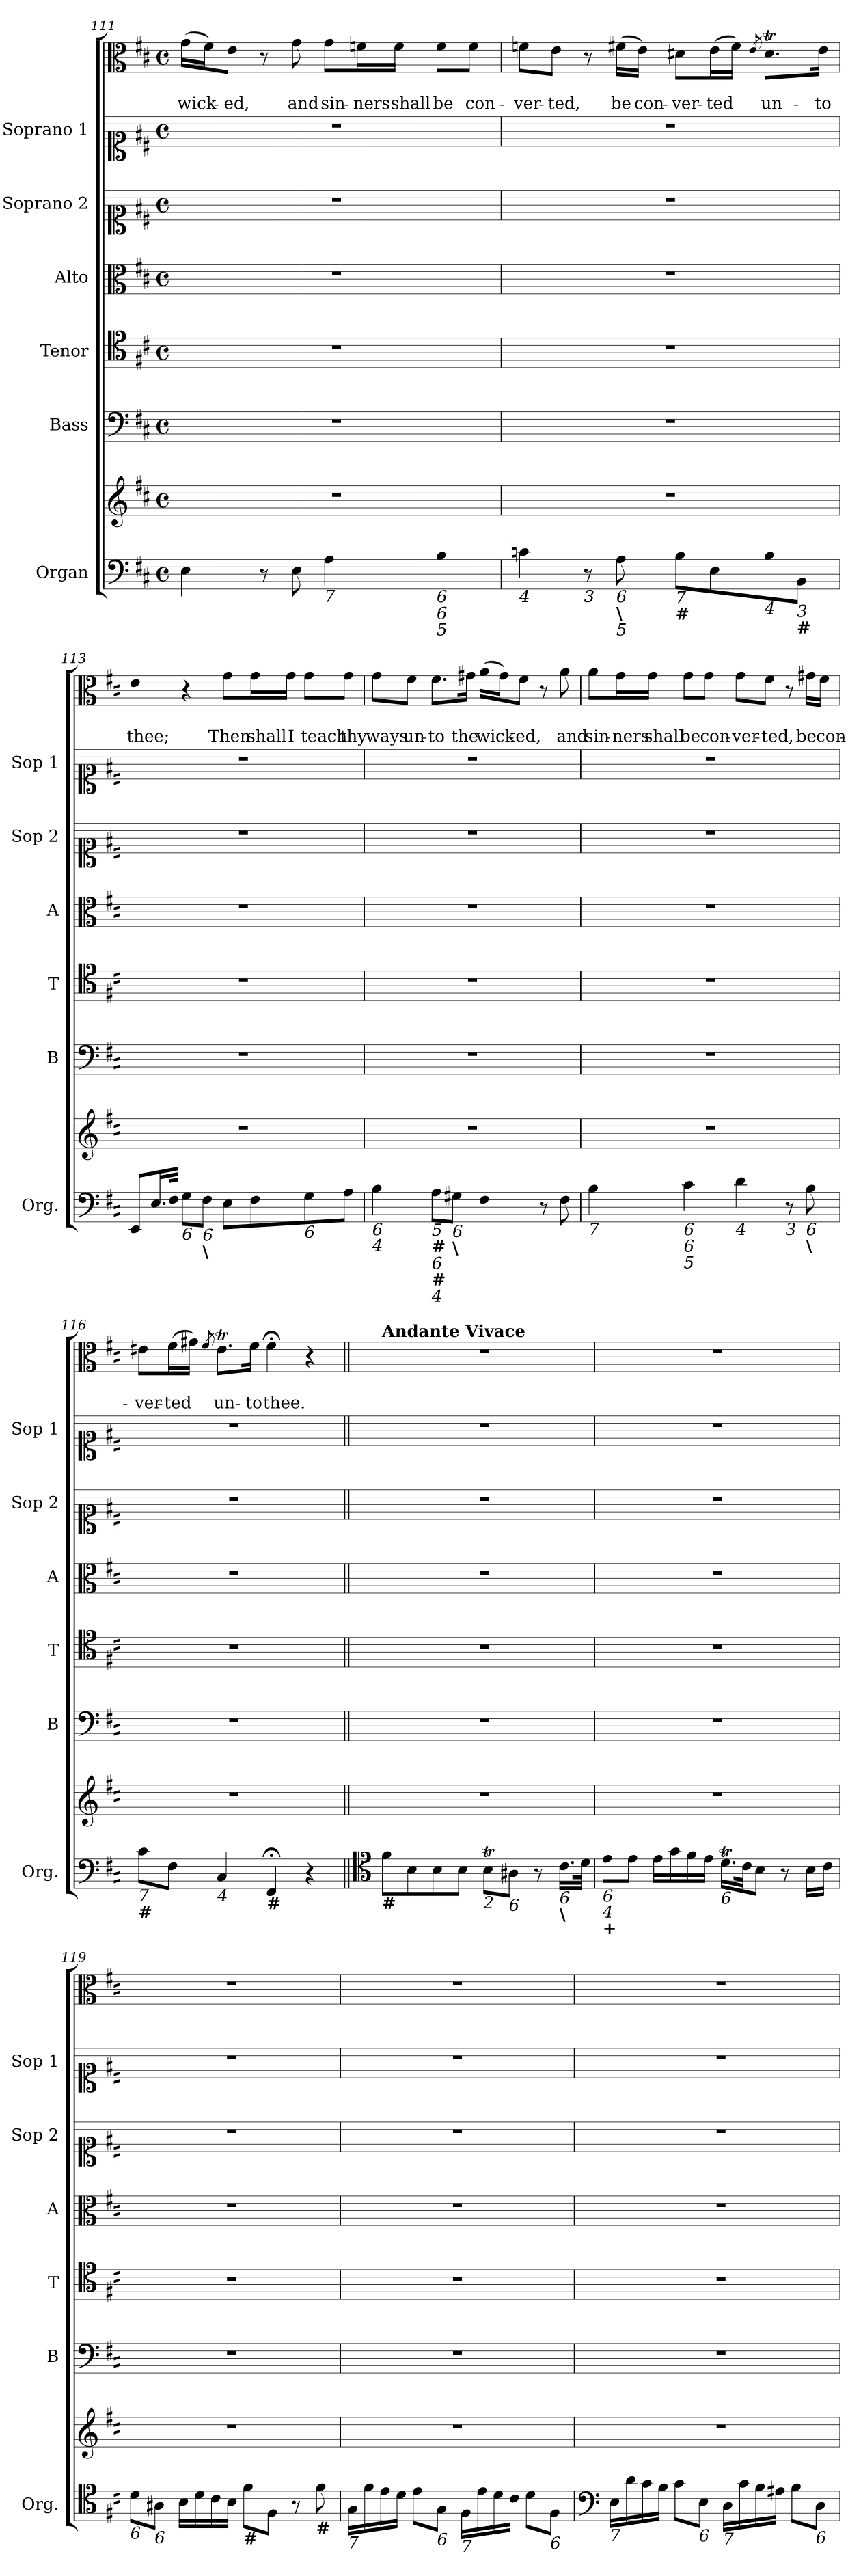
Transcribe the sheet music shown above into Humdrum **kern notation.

**kern	**kern	**kern	**kern	**kern	**kern	**kern	**kern	**text	**text
*part7	*part7	*part6	*part5	*part4	*part3	*part2	*part1	*part1	*part1
*staff8	*staff7	*staff6	*staff5	*staff4	*staff3	*staff2	*staff1	*staff1	*staff1
*I"Organ	*	*I"Bass	*I"Tenor	*I"Alto	*I"Soprano 2	*I"Soprano 1	*	*	*
*I'Org.	*	*I'B	*I'T	*I'A	*I'Sop 2	*I'Sop 1	*	*	*
*clefF4	*clefG2	*clefF4	*clefC4	*clefC3	*clefC1	*clefC1	*clefC3	*	*
*k[f#c#]	*k[f#c#]	*k[f#c#]	*k[f#c#]	*k[f#c#]	*k[f#c#]	*k[f#c#]	*k[f#c#]	*	*
*b:	*b:	*b:	*b:	*b:	*b:	*b:	*b:	*	*
*M4/4	*M4/4	*M4/4	*M4/4	*M4/4	*M4/4	*M4/4	*M4/4	*	*
*met(c)	*met(c)	*met(c)	*met(c)	*met(c)	*met(c)	*met(c)	*met(c)	*	*
=111	=111	=111	=111	=111	=111	=111	=111	=111	=111
!	!	!	!	!	!	!	!	!	!LO:LY:b
4E\	1r	1r	1r	1r	1r	1r	(>16g\LL	.	wick-
.	.	.	.	.	.	.	16f#\J)	.	.
!	!	!	!	!	!	!	!	!	!LO:LY:b
.	.	.	.	.	.	.	8e\J	.	-ed,
8r	.	.	.	.	.	.	8r	.	.
!	!	!	!	!	!	!	!	!	!LO:LY:b
8E\	.	.	.	.	.	.	8g\	.	and
!LO:TX:b:i:t=7	!	!	!	!	!	!	!	!	!
!	!	!	!	!	!	!	!	!	!LO:LY:b
4A\	.	.	.	.	.	.	8g\L	.	sin-
!	!	!	!	!	!	!	!	!	!LO:LY:b
.	.	.	.	.	.	.	16fn\L	.	-ners
!	!	!	!	!	!	!	!	!	!LO:LY:b
.	.	.	.	.	.	.	16f\JJ	.	shall
!LO:TX:b:i:t=6	!	!	!	!	!	!	!	!	!
!LO:TX:b:i:t=6	!	!	!	!	!	!	!	!	!
!LO:TX:b:i:t=5	!	!	!	!	!	!	!	!	!
!	!	!	!	!	!	!	!	!	!LO:LY:b
4B\	.	.	.	.	.	.	8f\L	.	be
!	!	!	!	!	!	!	!	!	!LO:LY:b
.	.	.	.	.	.	.	8f\J	.	con-
=112	=112	=112	=112	=112	=112	=112	=112	=112	=112
!LO:TX:b:i:t=4	!	!	!	!	!	!	!	!	!
!	!	!	!	!	!	!	!	!	!LO:LY:b
4cn\	1r	1r	1r	1r	1r	1r	8fn\L	.	-ver-
!	!	!	!	!	!	!	!	!	!LO:LY:b
.	.	.	.	.	.	.	8e\J	.	-ted,
!LO:TX:b:i:t=3	!	!	!	!	!	!	!	!	!
8r	.	.	.	.	.	.	8r	.	.
!LO:TX:b:i:t=6	!	!	!	!	!	!	!	!	!
!LO:TX:b:B:t=\	!	!	!	!	!	!	!	!	!
!LO:TX:b:i:t=5	!	!	!	!	!	!	!	!	!
!	!	!	!	!	!	!	!	!	!LO:LY:b
8A\	.	.	.	.	.	.	(>16f#X\LL	.	be
!	!	!	!	!	!	!	!	!	!LO:LY:b
.	.	.	.	.	.	.	16e\JJ)	.	con-
!LO:TX:b:i:t=7	!	!	!	!	!	!	!	!	!
!LO:TX:b:B:t=#	!	!	!	!	!	!	!	!	!
!	!	!	!	!	!	!	!	!	!LO:LY:b
8B\L	.	.	.	.	.	.	8d#X\L	.	-ver-
!	!	!	!	!	!	!	!	!	!LO:LY:b
8E\	.	.	.	.	.	.	(>16e\L	.	-ted
.	.	.	.	.	.	.	16f#\JJ)	.	.
.	.	.	.	.	.	.	8qe/	.	.
!LO:TX:b:i:t=4	!	!	!	!	!	!	!	!	!
!	!	!	!	!	!	!	!	!	!LO:LY:b
8B\	.	.	.	.	.	.	8.d#t\L	.	un-
!LO:TX:b:i:t=3	!	!	!	!	!	!	!	!	!
!LO:TX:b:B:t=#	!	!	!	!	!	!	!	!	!
8BB\J	.	.	.	.	.	.	.	.	.
!	!	!	!	!	!	!	!	!	!LO:LY:b
.	.	.	.	.	.	.	16e\Jk	.	-to
!!LO:PB:g=z
=113	=113	=113	=113	=113	=113	=113	=113	=113	=113
!	!	!	!	!	!	!	!	!	!LO:LY:b
8EE/L	1r	1r	1r	1r	1r	1r	4e\	.	thee;
16.E/L	.	.	.	.	.	.	.	.	.
32F#/JJk	.	.	.	.	.	.	.	.	.
!LO:TX:b:i:t=6	!	!	!	!	!	!	!	!	!
8G\L	.	.	.	.	.	.	4r	.	.
!LO:TX:b:i:t=6	!	!	!	!	!	!	!	!	!
!LO:TX:b:B:t=\	!	!	!	!	!	!	!	!	!
8F#\J	.	.	.	.	.	.	.	.	.
!	!	!	!	!	!	!	!	!	!LO:LY:b
8E\L	.	.	.	.	.	.	8g\L	.	Then
!	!	!	!	!	!	!	!	!	!LO:LY:b
8F#\	.	.	.	.	.	.	16g\L	.	shall
!	!	!	!	!	!	!	!	!	!LO:LY:b
.	.	.	.	.	.	.	16g\JJ	.	I
!LO:TX:b:i:t=6	!	!	!	!	!	!	!	!	!
!	!	!	!	!	!	!	!	!	!LO:LY:b
8G\	.	.	.	.	.	.	8g\L	.	teach
!	!	!	!	!	!	!	!	!	!LO:LY:b
8A\J	.	.	.	.	.	.	8g\J	.	thy
=114	=114	=114	=114	=114	=114	=114	=114	=114	=114
!LO:TX:b:i:t=6\n4	!	!	!	!	!	!	!	!	!
!	!	!	!	!	!	!	!	!	!LO:LY:b
4B\	1r	1r	1r	1r	1r	1r	8g\L	.	ways
!	!	!	!	!	!	!	!	!	!LO:LY:b
.	.	.	.	.	.	.	8f#\J	.	un-
!LO:TX:b:i:t=5	!	!	!	!	!	!	!	!	!
!LO:TX:b:B:t=#	!	!	!	!	!	!	!	!	!
!LO:TX:b:i:t=6	!	!	!	!	!	!	!	!	!
!LO:TX:b:B:t=#	!	!	!	!	!	!	!	!	!
!LO:TX:b:i:t=4	!	!	!	!	!	!	!	!	!
!	!	!	!	!	!	!	!	!	!LO:LY:b
8A\L	.	.	.	.	.	.	8.f#\L	.	-to
!LO:TX:b:i:t=6	!	!	!	!	!	!	!	!	!
!LO:TX:b:B:t=\	!	!	!	!	!	!	!	!	!
8G#X\J	.	.	.	.	.	.	.	.	.
!	!	!	!	!	!	!	!	!	!LO:LY:b
.	.	.	.	.	.	.	16g#X\Jk	.	the
!	!	!	!	!	!	!	!	!	!LO:LY:b
4F#\	.	.	.	.	.	.	(>16a\LL	.	wick-
.	.	.	.	.	.	.	16g#\J)	.	.
!	!	!	!	!	!	!	!	!	!LO:LY:b
.	.	.	.	.	.	.	8f#\J	.	-ed,
8r	.	.	.	.	.	.	8r	.	.
!	!	!	!	!	!	!	!	!	!LO:LY:b
8F#\	.	.	.	.	.	.	8a\	.	and
=115	=115	=115	=115	=115	=115	=115	=115	=115	=115
!LO:TX:b:i:t=7	!	!	!	!	!	!	!	!	!
!	!	!	!	!	!	!	!	!	!LO:LY:b
4B\	1r	1r	1r	1r	1r	1r	8a\L	.	sin-
!	!	!	!	!	!	!	!	!	!LO:LY:b
.	.	.	.	.	.	.	16g\L	.	-ners
!	!	!	!	!	!	!	!	!	!LO:LY:b
.	.	.	.	.	.	.	16g\JJ	.	shall
!LO:TX:b:i:t=6	!	!	!	!	!	!	!	!	!
!LO:TX:b:i:t=6	!	!	!	!	!	!	!	!	!
!LO:TX:b:i:t=5	!	!	!	!	!	!	!	!	!
!	!	!	!	!	!	!	!	!	!LO:LY:b
4c#\	.	.	.	.	.	.	8g\L	.	be
!	!	!	!	!	!	!	!	!	!LO:LY:b
.	.	.	.	.	.	.	8g\J	.	con-
!LO:TX:b:i:t=4	!	!	!	!	!	!	!	!	!
!	!	!	!	!	!	!	!	!	!LO:LY:b
4d\	.	.	.	.	.	.	8g\L	.	-ver-
!	!	!	!	!	!	!	!	!	!LO:LY:b
.	.	.	.	.	.	.	8f#\J	.	-ted,
!LO:TX:b:i:t=3	!	!	!	!	!	!	!	!	!
8r	.	.	.	.	.	.	8r	.	.
!LO:TX:b:i:t=6	!	!	!	!	!	!	!	!	!
!LO:TX:b:B:t=\	!	!	!	!	!	!	!	!	!
!	!	!	!	!	!	!	!	!	!LO:LY:b
8B\	.	.	.	.	.	.	16g#X\LL	.	be
!	!	!	!	!	!	!	!	!	!LO:LY:b
.	.	.	.	.	.	.	16f#\JJ	.	con-
!!LO:LB:g=z
=116	=116	=116	=116	=116	=116	=116	=116	=116	=116
!LO:TX:b:i:t=7	!	!	!	!	!	!	!	!	!
!LO:TX:b:B:t=#	!	!	!	!	!	!	!	!	!
!	!	!	!	!	!	!	!	!	!LO:LY:b
8c#\L	1r	1r	1r	1r	1r	1r	8e#X\L	.	-ver-
!	!	!	!	!	!	!	!	!	!LO:LY:b
8F#\J	.	.	.	.	.	.	(>16f#\L	.	-ted
.	.	.	.	.	.	.	16g#X\JJ)	.	.
.	.	.	.	.	.	.	8qf#/	.	.
!LO:TX:b:i:t=4	!	!	!	!	!	!	!	!	!
!	!	!	!	!	!	!	!	!	!LO:LY:b
4C#/	.	.	.	.	.	.	8.e#t\L	.	un-
!	!	!	!	!	!	!	!	!	!LO:LY:b
.	.	.	.	.	.	.	16f#\Jk	.	-to
!LO:TX:b:B:t=#	!	!	!	!	!	!	!	!	!
!	!	!	!	!	!	!	!	!	!LO:LY:b
4FF#;/	.	.	.	.	.	.	4f#;<\	.	thee.
4r	.	.	.	.	.	.	4r	.	.
=117||	=117||	=117||	=117||	=117||	=117||	=117||	=117||	=117||	=117||
*clefC4	*	*	*	*	*	*	*	*	*
*	*	*	*	*	*	*	*MM70	*	*
!	!	!	!	!	!	!	!LO:TX:a:B:t=Andante Vivace	!	!
!LO:TX:b:B:t=#	!	!	!	!	!	!	!	!	!
8f#\L	1r	1r	1r	1r	1r	1r	1r	.	.
8B\	.	.	.	.	.	.	.	.	.
8B\	.	.	.	.	.	.	.	.	.
8B\J	.	.	.	.	.	.	.	.	.
!LO:TX:b:i:t=2	!	!	!	!	!	!	!	!	!
8BT\L	.	.	.	.	.	.	.	.	.
!LO:TX:b:i:t=6	!	!	!	!	!	!	!	!	!
8A#X\J	.	.	.	.	.	.	.	.	.
8r	.	.	.	.	.	.	.	.	.
!LO:TX:b:i:t=6	!	!	!	!	!	!	!	!	!
!LO:TX:b:B:t=\	!	!	!	!	!	!	!	!	!
16.c#\LL	.	.	.	.	.	.	.	.	.
32d\JJk	.	.	.	.	.	.	.	.	.
=118	=118	=118	=118	=118	=118	=118	=118	=118	=118
!LO:TX:b:i:t=6\n4	!	!	!	!	!	!	!	!	!
!LO:TX:b:B:t=+	!	!	!	!	!	!	!	!	!
8e\L	1r	1r	1r	1r	1r	1r	1r	.	.
8e\J	.	.	.	.	.	.	.	.	.
16e\LL	.	.	.	.	.	.	.	.	.
16g\	.	.	.	.	.	.	.	.	.
16f#\	.	.	.	.	.	.	.	.	.
16e\JJ	.	.	.	.	.	.	.	.	.
!LO:TX:b:i:t=6	!	!	!	!	!	!	!	!	!
16.dT\LL	.	.	.	.	.	.	.	.	.
32c#\Jk	.	.	.	.	.	.	.	.	.
8B\J	.	.	.	.	.	.	.	.	.
8r	.	.	.	.	.	.	.	.	.
16B\LL	.	.	.	.	.	.	.	.	.
16c#\JJ	.	.	.	.	.	.	.	.	.
=119	=119	=119	=119	=119	=119	=119	=119	=119	=119
!LO:TX:b:i:t=6	!	!	!	!	!	!	!	!	!
8d\L	1r	1r	1r	1r	1r	1r	1r	.	.
!LO:TX:b:i:t=6	!	!	!	!	!	!	!	!	!
8A#X\J	.	.	.	.	.	.	.	.	.
16B\LL	.	.	.	.	.	.	.	.	.
16d\	.	.	.	.	.	.	.	.	.
16c#\	.	.	.	.	.	.	.	.	.
16B\JJ	.	.	.	.	.	.	.	.	.
!LO:TX:b:B:t=#	!	!	!	!	!	!	!	!	!
8f#\L	.	.	.	.	.	.	.	.	.
8F#\J	.	.	.	.	.	.	.	.	.
8r	.	.	.	.	.	.	.	.	.
!LO:TX:b:B:t=#	!	!	!	!	!	!	!	!	!
8f#\	.	.	.	.	.	.	.	.	.
!!LO:LB:g=z
=120	=120	=120	=120	=120	=120	=120	=120	=120	=120
!LO:TX:b:i:t=7	!	!	!	!	!	!	!	!	!
16G\LL	1r	1r	1r	1r	1r	1r	1r	.	.
16f#\	.	.	.	.	.	.	.	.	.
16e\	.	.	.	.	.	.	.	.	.
16d\JJ	.	.	.	.	.	.	.	.	.
8e\L	.	.	.	.	.	.	.	.	.
!LO:TX:b:i:t=6	!	!	!	!	!	!	!	!	!
8G\J	.	.	.	.	.	.	.	.	.
!LO:TX:b:i:t=7	!	!	!	!	!	!	!	!	!
16F#\LL	.	.	.	.	.	.	.	.	.
16e\	.	.	.	.	.	.	.	.	.
16d\	.	.	.	.	.	.	.	.	.
16c#\JJ	.	.	.	.	.	.	.	.	.
8d\L	.	.	.	.	.	.	.	.	.
!LO:TX:b:i:t=6	!	!	!	!	!	!	!	!	!
8F#\J	.	.	.	.	.	.	.	.	.
=121	=121	=121	=121	=121	=121	=121	=121	=121	=121
*clefF4	*	*	*	*	*	*	*	*	*
!LO:TX:b:i:t=7	!	!	!	!	!	!	!	!	!
16E\LL	1r	1r	1r	1r	1r	1r	1r	.	.
16d\	.	.	.	.	.	.	.	.	.
16c#\	.	.	.	.	.	.	.	.	.
16B\JJ	.	.	.	.	.	.	.	.	.
8c#\L	.	.	.	.	.	.	.	.	.
!LO:TX:b:i:t=6	!	!	!	!	!	!	!	!	!
8E\J	.	.	.	.	.	.	.	.	.
!LO:TX:b:i:t=7	!	!	!	!	!	!	!	!	!
16D\LL	.	.	.	.	.	.	.	.	.
16c#\	.	.	.	.	.	.	.	.	.
16B\	.	.	.	.	.	.	.	.	.
16A#X\JJ	.	.	.	.	.	.	.	.	.
8B\L	.	.	.	.	.	.	.	.	.
!LO:TX:b:i:t=6	!	!	!	!	!	!	!	!	!
8D\J	.	.	.	.	.	.	.	.	.
=	=	=	=	=	=	=	=	=	=
*-	*-	*-	*-	*-	*-	*-	*-	*-	*-
